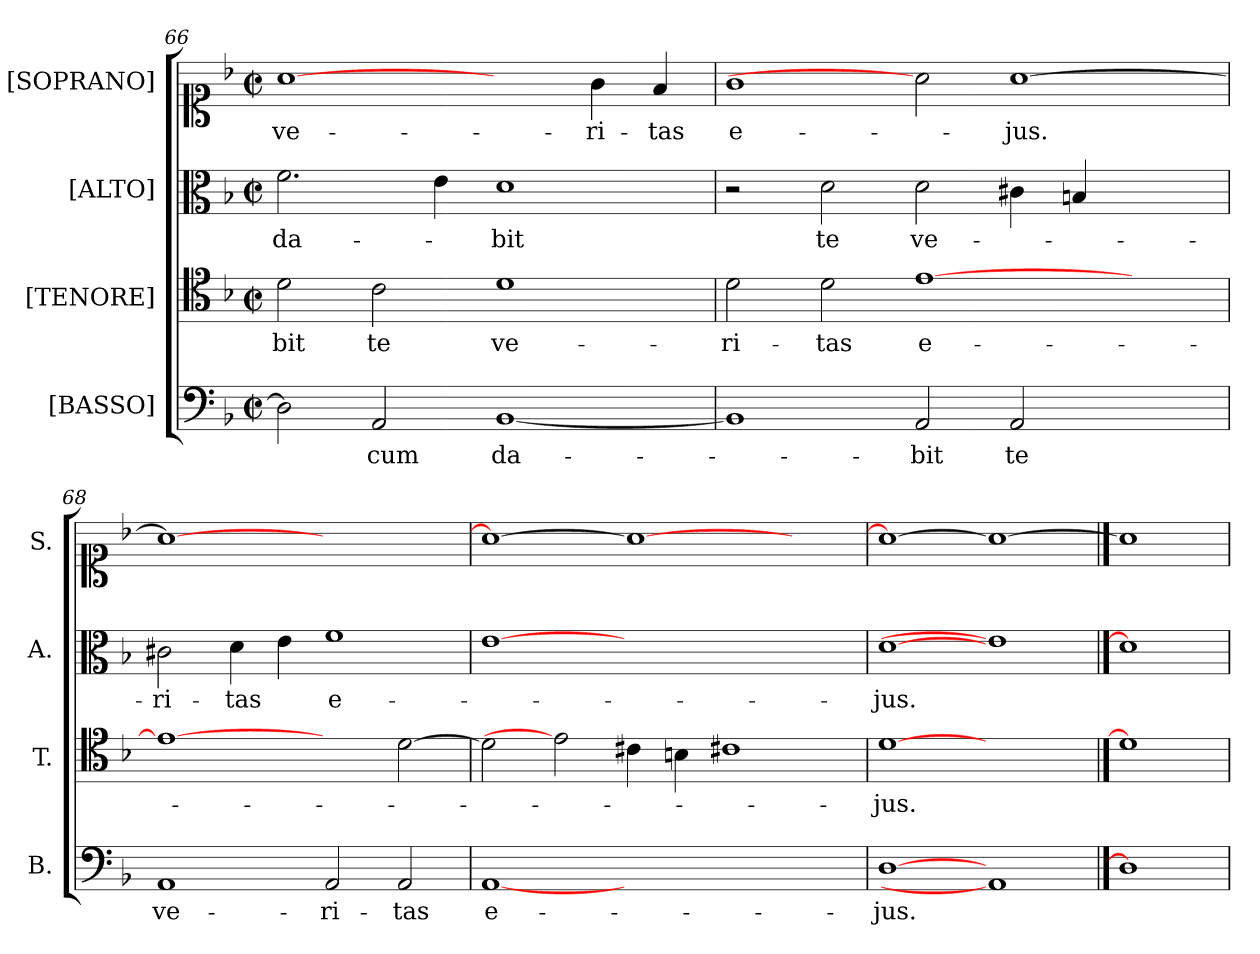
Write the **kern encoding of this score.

**kern	**text	**kern	**text	**kern	**text	**kern	**text
*part4	*part4	*part3	*part3	*part2	*part2	*part1	*part1
*staff4	*staff4	*staff3	*staff3	*staff2	*staff2	*staff1	*staff1
*I"[BASSO]	*	*I"[TENORE]	*	*I"[ALTO]	*	*I"[SOPRANO]	*
*I'B.	*	*I'T.	*	*I'A.	*	*I'S.	*
*clefF4	*	*clefC4	*	*clefC3	*	*clefC1	*
*k[b-]	*	*k[b-]	*	*k[b-]	*	*k[b-]	*
*d:	*	*d:	*	*d:	*	*d:	*
*M2/2	*	*M2/2	*	*M2/2	*	*M2/2	*
*met(c|)	*	*met(c|)	*	*met(c|)	*	*met(c|)	*
=66	=66	=66	=66	=66	=66	=66	=66
!	!	!	!LO:LY:b:color=#000000	!	!	!	!
!	!	!	!	!	!LO:LY:b:color=#000000	!	!
!	!	!	!	!	!	!	!LO:LY:b:color=#000000
2Di\]	.	2di\	-bit	2.fi\	-da-	[1ai	ve-
!	!LO:LY:b:color=#000000	!	!	!	!	!	!
!	!	!	!LO:LY:b:color=#000000	!	!	!	!
2AAi/	-cum	2ci\	te	.	.	.	.
.	.	.	.	4ei\	.	.	.
!	!LO:LY:b:color=#000000	!	!	!	!	!	!
!	!	!	!LO:LY:b:color=#000000	!	!	!	!
!	!	!	!	!	!LO:LY:b:color=#000000	!	!
[<1BB-i	da-	1di	ve-	1di	-bit	2ryy	.
!	!	!	!	!	!	!	!LO:LY:b:color=#000000
.	.	.	.	.	.	4gi\	-ri-
!	!	!	!	!	!	!	!LO:LY:b:color=#000000
.	.	.	.	.	.	4fi/	-tas
=67	=67	=67	=67	=67	=67	=67	=67
!	!	!	!LO:LY:b:color=#000000	!	!	!	!
!	!	!	!	!	!	!	!LO:LY:b:color=#000000
1BB-i]	.	2di\	-ri-	2r	.	1gi	e-
!	!	!	!LO:LY:b:color=#000000	!	!	!	!
!	!	!	!	!	!LO:LY:b:color=#000000	!	!
.	.	2di\	-tas	2di\	te	.	.
!	!LO:LY:b:color=#000000	!	!	!	!	!	!
!	!	!	!LO:LY:b:color=#000000	!	!	!	!
!	!	!	!	!	!LO:LY:b:color=#000000	!	!
2AAi/	-bit	[>1ei	e-	2di\	ve-	2ai]	.
!	!LO:LY:b:color=#000000	!	!	!	!	!	!
!	!	!	!	!	!	!	!LO:LY:b:color=#000000
2AAi/	te	.	.	4c#Xi\	.	[>1ai	-jus.
.	.	.	.	4Bni/	.	.	.
2ryy	.	2ryy	.	2ryy	.	.	.
!!LO:LB:g=z
=68	=68	=68	=68	=68	=68	=68	=68
!	!LO:LY:b:color=#000000	!	!	!	!	!	!
!	!	!	!	!	!LO:LY:b:color=#000000	!	!
1AAi	ve-	1ei_>	.	2c#Xi\	-ri-	1ai_>	.
!	!	!	!	!	!LO:LY:b:color=#000000	!	!
.	.	.	.	4di\	-tas	.	.
.	.	.	.	4ei\	.	.	.
!	!LO:LY:b:color=#000000	!	!	!	!	!	!
!	!	!	!	!	!LO:LY:b:color=#000000	!	!
2AAi/	-ri-	2ryy	.	1fi	e-	1ryy	.
!	!LO:LY:b:color=#000000	!	!	!	!	!	!
2AAi/	-tas	[>2di\	.	.	.	.	.
=69	=69	=69	=69	=69	=69	=69	=69
!	!LO:LY:b:color=#000000	!	!	!	!	!	!
[1AAi	e-	2di\]	.	[1ei	.	1ai_>	.
.	.	2ei]	.	.	.	.	.
1.ryy	.	4c#Xi\	.	1.ryy	.	1ai_	.
.	.	4Bni\	.	.	.	.	.
.	.	1c#Xi	.	.	.	.	.
.	.	.	.	.	.	2ryy	.
=70	=70	=70	=70	=70	=70	=70	=70
!	!LO:LY:b:color=#000000	!	!	!	!	!	!
!	!	!	!LO:LY:b:color=#000000	!	!	!	!
!	!	!	!	!	!LO:LY:b:color=#000000	!	!
[1Di	-jus.	[1di	-jus.	[1di	-jus.	1ai_>	.
1AAi]	.	1ryy	.	1ei]	.	1ai_	.
==71	==71	==71	==71	==71	==71	==71	==71
1Di]	.	1di]	.	1di]	.	1ai]	.
=	=	=	=	=	=	=	=
*-	*-	*-	*-	*-	*-	*-	*-
